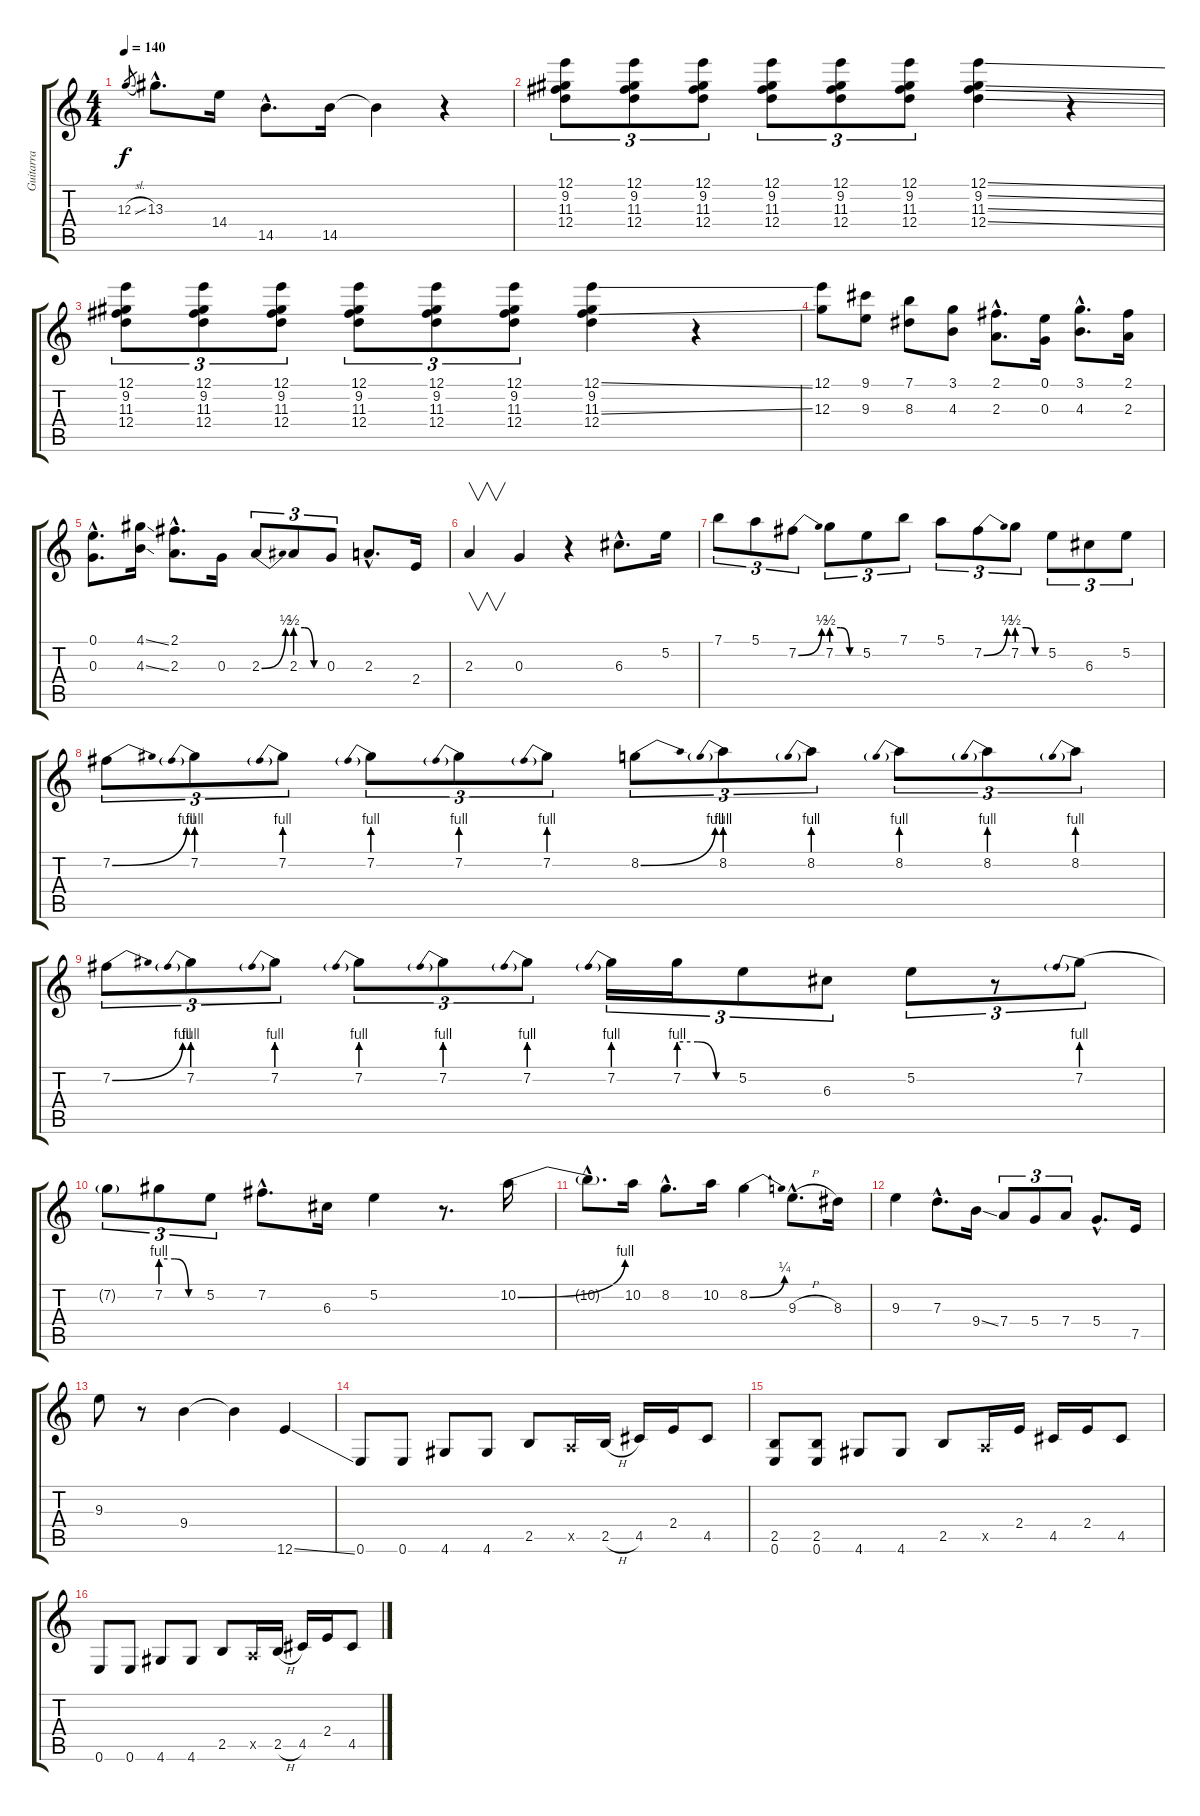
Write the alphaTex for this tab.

\track ("Guitarra" "Guitarra") {instrument distortionguitar}
\staff {score tabs}
\tuning (E4 B3 G3 D3 A2 E2) {hide}
\ts (4 4)
\tempo 140
\clef g2
\ks c
12.3{sl}.8{gr dy f} 13.3{hac}.8{d} 14.4.16 14.5{hac}.8{d} 14.5.16 14.5{t}.4 r.4 |
(12.1 9.2 11.3 12.4).8{tu (3 2)} (12.1 9.2 11.3 12.4).8{tu (3 2)} (12.1 9.2 11.3 12.4).8{tu (3 2)} (12.1 9.2 11.3 12.4).8{tu (3 2)} (12.1 9.2 11.3 12.4).8{tu (3 2)} (12.1 9.2 11.3 12.4).8{tu (3 2)} (12.1{ss} 9.2{ss} 11.3{ss} 12.4{ss}).4 r.4 |
(12.1 9.2 11.3 12.4).8{tu (3 2)} (12.1 9.2 11.3 12.4).8{tu (3 2)} (12.1 9.2 11.3 12.4).8{tu (3 2)} (12.1 9.2 11.3 12.4).8{tu (3 2)} (12.1 9.2 11.3 12.4).8{tu (3 2)} (12.1 9.2 11.3 12.4).8{tu (3 2)} (12.1{ss} 9.2 11.3{ss} 12.4).4 r.4 |
(12.1 12.3).8 (9.1 9.3).8 (7.1 8.3).8 (3.1 4.3).8 (2.1{hac} 2.3{hac}).8{d} (0.1 0.3).16 (3.1{hac} 4.3{hac}).8{d} (2.1 2.3).16 |
(0.1{hac} 0.3{hac}).8{d} (4.1{ss} 4.3{ss}).16 (2.1{hac} 2.3{hac}).8{d} 0.3.16 2.3{be (bend 0 0 60 2)}.8{tu (3 2)} 2.3{be (custom 0 2 20 2 40 0 60 0)}.8{tu (3 2)} 0.3.8{tu (3 2)} 2.3{hac}.8{d} 2.4.16 |
2.3.4{v} 0.3.4 r.4 6.3{hac}.8{d} 5.2.16 |
7.1.8{tu (3 2)} 5.1.8{tu (3 2)} 7.2{be (bend 0 0 60 2)}.8{tu (3 2)} 7.2{be (custom 0 2 20 2 40 0 60 0)}.8{tu (3 2)} 5.2.8{tu (3 2)} 7.1.8{tu (3 2)} 5.1.8{tu (3 2)} 7.2{be (bend 0 0 60 2)}.8{tu (3 2)} 7.2{be (custom 0 2 20 2 40 0 60 0)}.8{tu (3 2)} 5.2.8{tu (3 2)} 6.3.8{tu (3 2)} 5.2.8{tu (3 2)} |
7.2{be (bend 0 0 60 4)}.8{tu (3 2)} 7.2{be (prebend 0 4 60 4)}.8{tu (3 2)} 7.2{be (prebend 0 4 60 4)}.8{tu (3 2)} 7.2{be (prebend 0 4 60 4)}.8{tu (3 2)} 7.2{be (prebend 0 4 60 4)}.8{tu (3 2)} 7.2{be (prebend 0 4 60 4)}.8{tu (3 2)} 8.2{be (bend 0 0 60 4)}.8{tu (3 2)} 8.2{be (prebend 0 4 60 4)}.8{tu (3 2)} 8.2{be (prebend 0 4 60 4)}.8{tu (3 2)} 8.2{be (prebend 0 4 60 4)}.8{tu (3 2)} 8.2{be (prebend 0 4 60 4)}.8{tu (3 2)} 8.2{be (prebend 0 4 60 4)}.8{tu (3 2)} |
7.2{be (bend 0 0 60 4)}.8{tu (3 2)} 7.2{be (prebend 0 4 60 4)}.8{tu (3 2)} 7.2{be (prebend 0 4 60 4)}.8{tu (3 2)} 7.2{be (prebend 0 4 60 4)}.8{tu (3 2)} 7.2{be (prebend 0 4 60 4)}.8{tu (3 2)} 7.2{be (prebend 0 4 60 4)}.8{tu (3 2)} 7.2{be (prebend 0 4 60 4)}.16{tu (3 2)} 7.2{be (custom 0 4 20 4 40 0 60 0)}.16{tu (3 2)} 5.2.8{tu (3 2)} 6.3.8{tu (3 2)} 5.2.8{tu (3 2)} r.8{tu (3 2)} 7.2{be (prebend 0 4 60 4)}.8{tu (3 2)} |
7.2{t}.8{tu (3 2)} 7.2{be (custom 0 4 20 4 40 0 60 0)}.8{tu (3 2)} 5.2.8{tu (3 2)} 7.2{hac}.8{d} 6.3.16 5.2.4 r.8{d} 10.2{be (bend 0 0 60 4)}.16 |
10.2{hac t}.8{d} 10.2.16 8.2{hac}.8{d} 10.2.16 8.2{be (bend 0 0 60 1)}.4 9.3{h hac}.8{d} 8.3.16 |
9.3.4 7.3{hac}.8{d} 9.4{ss}.16 7.4.8{tu (3 2)} 5.4.8{tu (3 2)} 7.4.8{tu (3 2)} 5.4{hac}.8{d} 7.5.16 |
9.3.8 r.8 9.4.4 9.4{t}.4 12.6{ss}.4 |
0.6.8 0.6.8 4.6.8 4.6.8 2.5.8 0.5{x}.16 2.5{h}.16 4.5.16 2.4.16 4.5.8 |
(2.5 0.6).8 (2.5 0.6).8 4.6.8 4.6.8 2.5.8 0.5{x}.16 2.4.16 4.5.16 2.4.16 4.5.8 |
0.6.8 0.6.8 4.6.8 4.6.8 2.5.8 0.5{x}.16 2.5{h}.16 4.5.16 2.4.16 4.5.8
